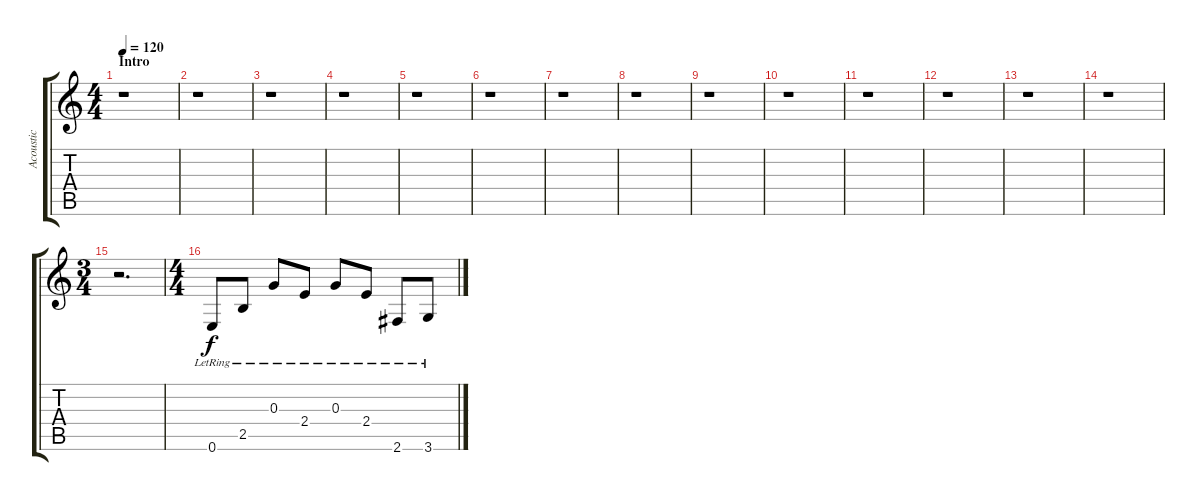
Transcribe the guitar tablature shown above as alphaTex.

\track ("Acoustic" "Acoustic") {instrument acousticguitarnylon}
\staff {score tabs}
\tuning (E4 B3 G3 D3 A2 E2) {hide}
\ts (4 4)
\section ("" "Intro")
\tempo 120
\clef g2
\ks c
r.1{dy f instrument acousticguitarnylon} |
r.1 |
r.1 |
r.1 |
r.1 |
r.1 |
r.1 |
r.1 |
r.1 |
r.1 |
r.1 |
r.1 |
r.1 |
r.1 |
\ts (3 4)
r.2{d} |
\ts (4 4)
0.6{lr}.8 2.5{lr}.8 0.3{lr}.8 2.4{lr}.8 0.3{lr}.8 2.4{lr}.8 2.6{lr}.8 3.6{lr}.8
